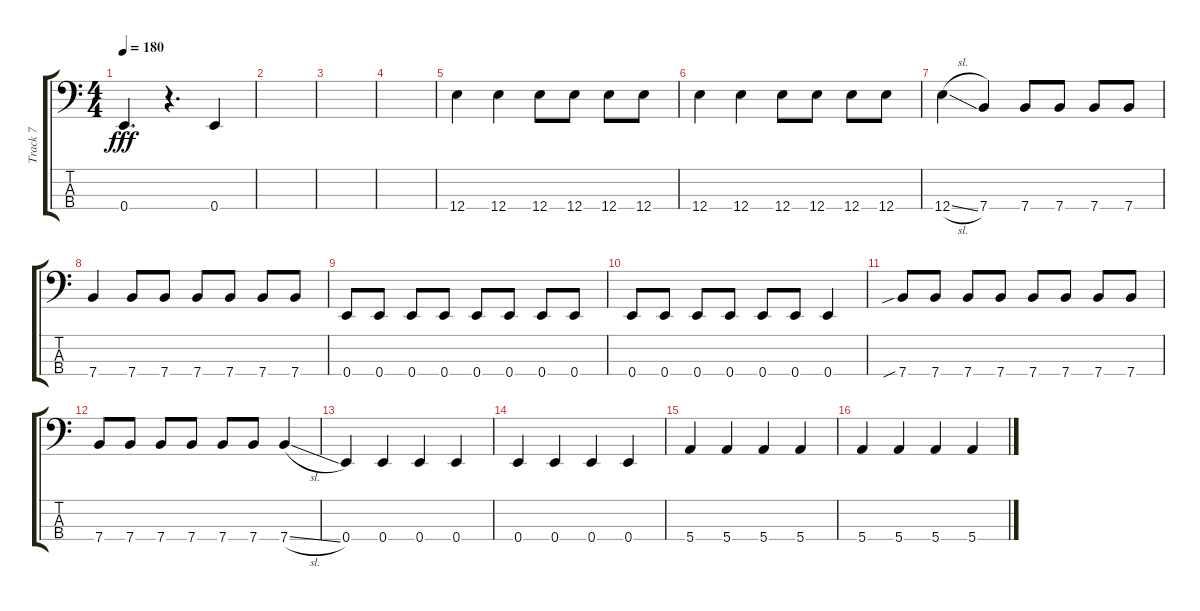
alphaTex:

\track ("Track 7" "Track 7") {instrument electricbassfinger}
\staff {score tabs}
\tuning (G2 D2 A1 E1) {hide}
\ts (4 4)
\tempo 180
\clef f4
\ks c
0.4.4{d dy fff} r.4{d} 0.4.4 |
|
|
|
12.4.4 12.4.4 12.4.8 12.4.8 12.4.8 12.4.8 |
12.4.4 12.4.4 12.4.8 12.4.8 12.4.8 12.4.8 |
12.4{sl}.4 7.4.4 7.4.8 7.4.8 7.4.8 7.4.8 |
7.4.4 7.4.8 7.4.8 7.4.8 7.4.8 7.4.8 7.4.8 |
0.4.8 0.4.8 0.4.8 0.4.8 0.4.8 0.4.8 0.4.8 0.4.8 |
0.4.8 0.4.8 0.4.8 0.4.8 0.4.8 0.4.8 0.4.4 |
7.4{sib}.8 7.4.8 7.4.8 7.4.8 7.4.8 7.4.8 7.4.8 7.4.8 |
7.4.8 7.4.8 7.4.8 7.4.8 7.4.8 7.4.8 7.4{sl}.4 |
0.4.4 0.4.4 0.4.4 0.4.4 |
0.4.4 0.4.4 0.4.4 0.4.4 |
5.4.4 5.4.4 5.4.4 5.4.4 |
5.4.4 5.4.4 5.4.4 5.4.4
